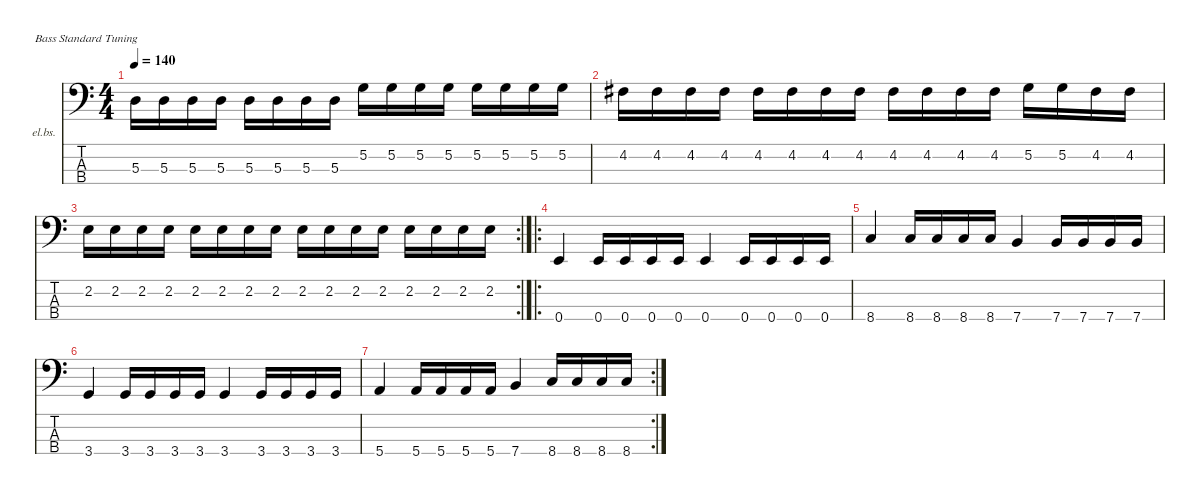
\defaultSystemsLayout 4
\hideDynamics
\bracketExtendMode nobrackets
\firstSystemTrackNameOrientation horizontal
\otherSystemsTrackNameOrientation horizontal
\track ("Bass" "el.bs.") {instrument electricbassfinger}
\staff {score tabs}
\tuning (G2 D2 A1 E1)
\ts (4 4)
\tempo 140
\clef f4
\ks c
5.3.16{dy mf} 5.3.16 5.3.16 5.3.16 5.3.16 5.3.16 5.3.16 5.3.16 5.2.16 5.2.16 5.2.16 5.2.16 5.2.16 5.2.16 5.2.16 5.2.16 |
4.2{acc #}.16 4.2{acc #}.16 4.2{acc #}.16 4.2{acc #}.16 4.2{acc #}.16 4.2{acc #}.16 4.2{acc #}.16 4.2{acc #}.16 4.2{acc #}.16 4.2{acc #}.16 4.2{acc #}.16 4.2{acc #}.16 5.2.16 5.2.16 4.2{acc #}.16 4.2{acc #}.16 |
\rc 2
2.2.16 2.2.16 2.2.16 2.2.16 2.2.16 2.2.16 2.2.16 2.2.16 2.2.16 2.2.16 2.2.16 2.2.16 2.2.16 2.2.16 2.2.16 2.2.16 |
\ro
0.4.4 0.4.16 0.4.16 0.4.16 0.4.16 0.4.4 0.4.16 0.4.16 0.4.16 0.4.16 |
8.4.4 8.4.16 8.4.16 8.4.16 8.4.16 7.4.4 7.4.16 7.4.16 7.4.16 7.4.16 |
3.4.4 3.4.16 3.4.16 3.4.16 3.4.16 3.4.4 3.4.16 3.4.16 3.4.16 3.4.16 |
\rc 2
5.4.4 5.4.16 5.4.16 5.4.16 5.4.16 7.4.4 8.4.16 8.4.16 8.4.16 8.4.16
